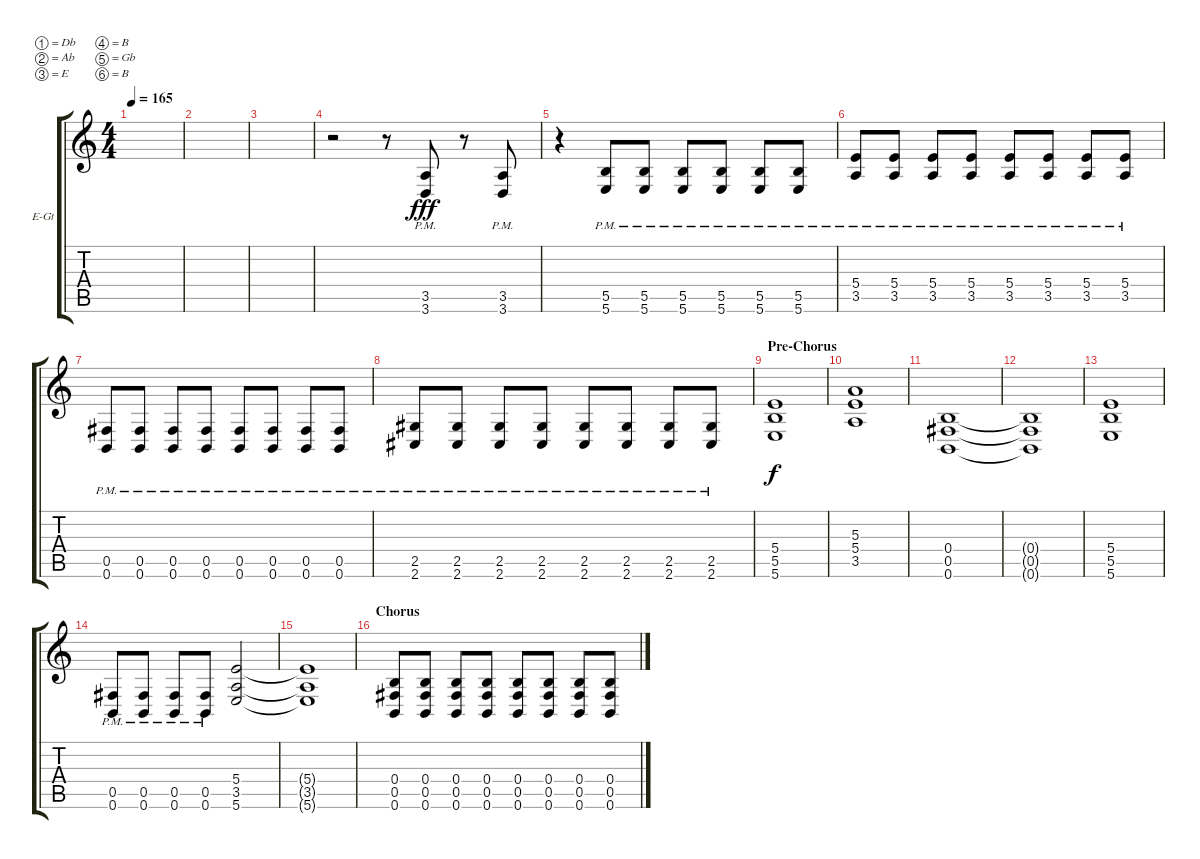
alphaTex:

\defaultSystemsLayout 4
\bracketExtendMode groupsimilarinstruments
\firstSystemTrackNameOrientation horizontal
\otherSystemsTrackNameOrientation horizontal
\track ("Guitar 2" "E-Gt") {instrument overdrivenguitar}
\staff {score tabs}
\tuning (Db4 Ab3 E3 B2 Gb2 B1)
\ts (4 4)
\tempo 165
\clef g2
\ks c
|
|
|
r.2 r.8 (3.6{pm} 3.5{pm}).8{dy fff} r.8 (3.6{pm} 3.5{pm}).8 |
r.4 (5.6{pm} 5.5{pm}).8 (5.6{pm} 5.5{pm}).8 (5.6{pm} 5.5{pm}).8 (5.6{pm} 5.5{pm}).8 (5.6{pm} 5.5{pm}).8 (5.6{pm} 5.5{pm}).8 |
(3.5{pm} 5.4{pm}).8 (3.5{pm} 5.4{pm}).8 (3.5{pm} 5.4{pm}).8 (3.5{pm} 5.4{pm}).8 (3.5{pm} 5.4{pm}).8 (3.5{pm} 5.4{pm}).8 (3.5{pm} 5.4{pm}).8 (3.5{pm} 5.4{pm}).8 |
(0.6{pm} 0.5{pm}).8 (0.6{pm} 0.5{pm}).8 (0.6{pm} 0.5{pm}).8 (0.6{pm} 0.5{pm}).8 (0.6{pm} 0.5{pm}).8 (0.6{pm} 0.5{pm}).8 (0.6{pm} 0.5{pm}).8 (0.6{pm} 0.5{pm}).8 |
(2.6{pm} 2.5{pm}).8 (2.6{pm} 2.5{pm}).8 (2.6{pm} 2.5{pm}).8 (2.6{pm} 2.5{pm}).8 (2.6{pm} 2.5{pm}).8 (2.6{pm} 2.5{pm}).8 (2.6{pm} 2.5{pm}).8 (2.6{pm} 2.5{pm}).8 |
\section ("" "Pre-Chorus")
(5.4 5.5 5.6).1{dy f} |
(5.3 5.4 3.5).1 |
(0.4 0.5 0.6).1 |
(0.4{t} 0.5{t} 0.6{t}).1 |
(5.4 5.5 5.6).1 |
(0.5{pm} 0.6{pm}).8 (0.5{pm} 0.6{pm}).8 (0.5{pm} 0.6{pm}).8 (0.5{pm} 0.6{pm}).8 (5.4 3.5 5.6).2 |
(5.4{t} 3.5{t} 5.6{t}).1 |
\section ("" "Chorus")
(0.6 0.5 0.4).8 (0.6 0.5 0.4).8 (0.6 0.5 0.4).8 (0.6 0.5 0.4).8 (0.6 0.5 0.4).8 (0.6 0.5 0.4).8 (0.6 0.5 0.4).8 (0.6 0.5 0.4).8
